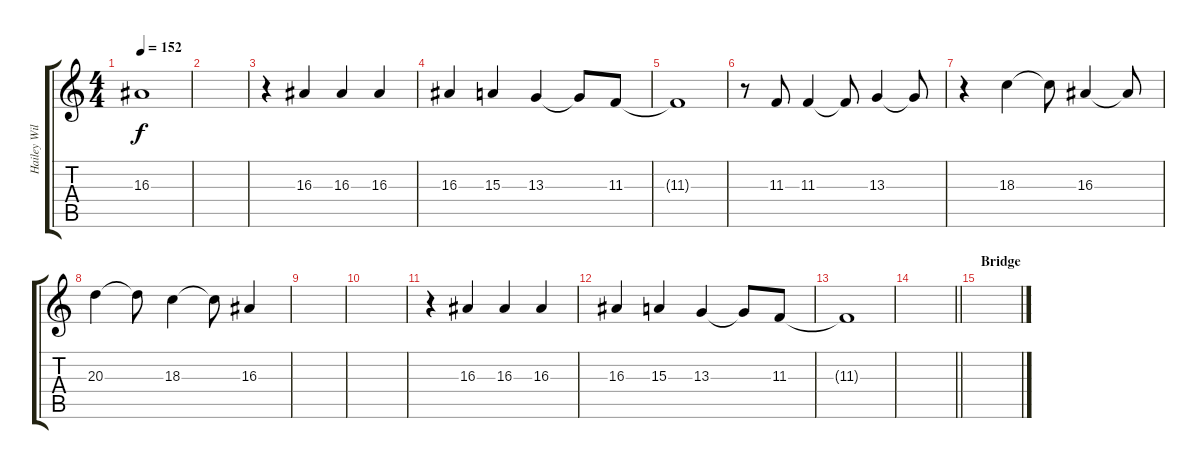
\track ("Hailey Williams - Vocals" "Hailey Wil") {mute instrument altosax}
\staff {score tabs}
\tuning (Eb4 Bb3 Gb3 Db3 Ab2 Db2) {hide}
\ts (4 4)
\tempo 152
\clef g2
\ks c
16.3{t}.1{dy f} |
|
r.4 16.3.4 16.3.4 16.3.4 |
16.3.4 15.3.4 13.3.4 13.3{t}.8 11.3.8 |
11.3{t}.1 |
r.8 11.3.8 11.3.4 11.3{t}.8 13.3.4 13.3{t}.8 |
r.4 18.3.4 18.3{t}.8 16.3.4 16.3{t}.8 |
20.3.4 20.3{t}.8 18.3.4 18.3{t}.8 16.3.4 |
|
|
r.4 16.3.4 16.3.4 16.3.4 |
16.3.4 15.3.4 13.3.4 13.3{t}.8 11.3.8 |
11.3{t}.1 |
\barLineRight lightlight
|
\section ("" "Bridge")
